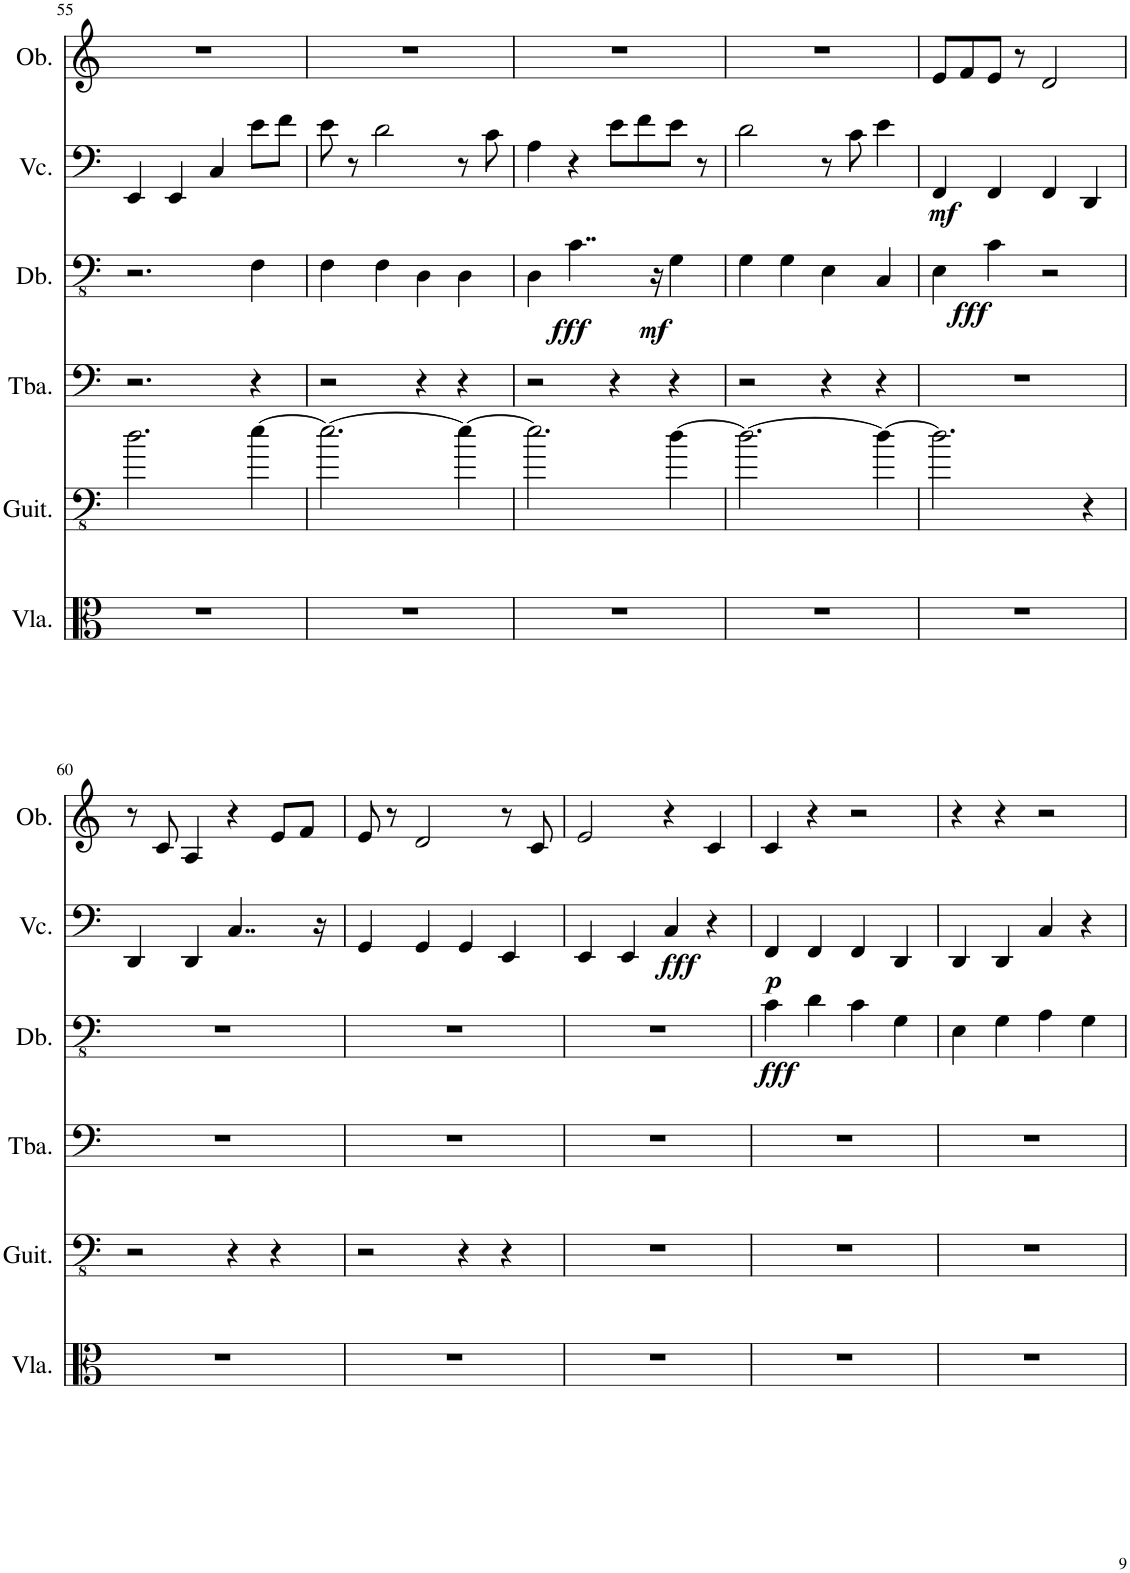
**kern	**kern	**kern	**kern	**dynam	**kern	**dynam	**kern
*part6	*part5	*part4	*part3	*part3	*part2	*part2	*part1
*staff6	*staff5	*staff4	*staff3	*staff3	*staff2	*staff2	*staff1
*I"Viola	*I"Classical Guitar	*I"Tuba	*I"Double Bass	*	*I"Violoncello	*	*I"Oboe
*I'Vla.	*I'Guit.	*I'Tba.	*I'Db.	*	*I'Vc.	*	*I'Ob.
!!LO:PB:g=z
*clefC3	*clefFv4	*clefF4	*clefFv4	*	*clefF4	*	*clefG2
*	*	*	*ITrd7c12	*	*	*	*
*k[]	*k[]	*k[]	*k[]	*	*k[]	*	*k[]
*M4/4	*M4/4	*M4/4	*M4/4	*	*M4/4	*	*M4/4
=55	=55	=55	=55	=55	=55	=55	=55
1r	2.d\	2.r	2.r	.	4EE/	.	1r
.	.	.	.	.	4EE/	.	.
.	.	.	.	.	4C/	.	.
.	[4e\	4r	4FF\	.	8e\L	.	.
.	.	.	.	.	8f\J	.	.
=56	=56	=56	=56	=56	=56	=56	=56
1r	2.e\_	2r	4FF\	.	8e\	.	1r
.	.	.	.	.	8r	.	.
.	.	.	4FF\	.	2d\	.	.
.	.	4r	4DD\	.	.	.	.
.	4e\_	4r	4DD\	.	8r	.	.
.	.	.	.	.	8c\	.	.
=57	=57	=57	=57	=57	=57	=57	=57
1r	2.e\]	2r	4DD\	.	4A\	.	1r
!	!	!	!	!LO:DY:b	!	!	!
.	.	.	4..C\	fff	4r	.	.
.	.	4r	.	.	8e\L	.	.
.	.	.	.	.	8f\	.	.
!	!	!	!	!LO:DY:b	!	!	!
.	.	.	16r	mf	.	.	.
.	[4d\	4r	4GG\	.	8e\J	.	.
.	.	.	.	.	8r	.	.
=58	=58	=58	=58	=58	=58	=58	=58
1r	2.d\_	2r	4GG\	.	2d\	.	1r
.	.	.	4GG\	.	.	.	.
.	.	4r	4EE\	.	8r	.	.
.	.	.	.	.	8c\	.	.
.	4d\_	4r	4CC/	.	4e\	.	.
=59	=59	=59	=59	=59	=59	=59	=59
!	!	!	!	!	!	!LO:DY:b	!
1r	2.d\]	1r	4EE\	.	4FF/	mf	8e/L
.	.	.	.	.	.	.	8f/
!	!	!	!	!LO:DY:b	!	!	!
.	.	.	4C\	fff	4FF/	.	8e/J
.	.	.	.	.	.	.	8r
.	.	.	2r	.	4FF/	.	2d/
.	4r	.	.	.	4DD/	.	.
!!LO:LB:g=z
=60	=60	=60	=60	=60	=60	=60	=60
1r	2r	1r	1r	.	4DD/	.	8r
.	.	.	.	.	.	.	8c/
.	.	.	.	.	4DD/	.	4A/
.	4r	.	.	.	4..C/	.	4r
.	4r	.	.	.	.	.	8e/L
.	.	.	.	.	.	.	8f/J
.	.	.	.	.	16r	.	.
=61	=61	=61	=61	=61	=61	=61	=61
1r	2r	1r	1r	.	4GG/	.	8e/
.	.	.	.	.	.	.	8r
.	.	.	.	.	4GG/	.	2d/
.	4r	.	.	.	4GG/	.	.
.	4r	.	.	.	4EE/	.	8r
.	.	.	.	.	.	.	8c/
=62	=62	=62	=62	=62	=62	=62	=62
1r	1r	1r	1r	.	4EE/	.	2e/
.	.	.	.	.	4EE/	.	.
!	!	!	!	!	!	!LO:DY:b	!
.	.	.	.	.	4C/	fff	4r
.	.	.	.	.	4r	.	4c/
=63	=63	=63	=63	=63	=63	=63	=63
!	!	!	!	!LO:DY:b	!	!LO:DY:b	!
1r	1r	1r	4C\	fff	4FF/	p	4c/
.	.	.	4D\	.	4FF/	.	4r
.	.	.	4C\	.	4FF/	.	2r
.	.	.	4GG\	.	4DD/	.	.
=64	=64	=64	=64	=64	=64	=64	=64
1r	1r	1r	4EE\	.	4DD/	.	4r
.	.	.	4GG\	.	4DD/	.	4r
.	.	.	4AA\	.	4C/	.	2r
.	.	.	4GG\	.	4r	.	.
=	=	=	=	=	=	=	=
*-	*-	*-	*-	*-	*-	*-	*-
